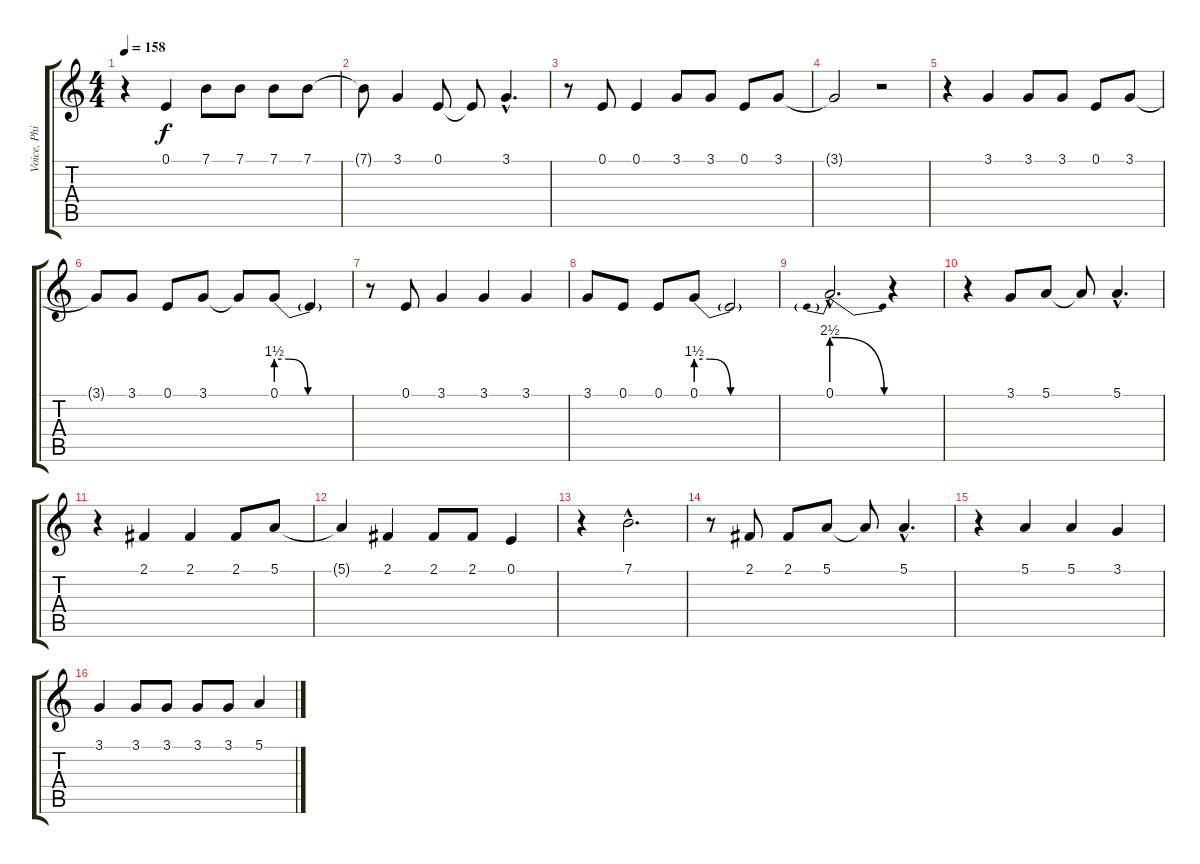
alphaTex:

\track ("Voice, Phill" "Voice, Phi") {instrument lead2sawtooth}
\staff {score tabs}
\tuning (E4 B3 G3 D3 A2 E2) {hide}
\ts (4 4)
\tempo 158
\clef g2
\ks c
r.4{dy f} 0.1.4 7.1.8 7.1.8 7.1.8 7.1.8 |
7.1{t}.8 3.1.4 0.1.8 0.1{t}.8 3.1{hac}.4{d} |
r.8 0.1.8 0.1.4 3.1.8 3.1.8 0.1.8 3.1.8 |
3.1{t}.2 r.2 |
r.4 3.1.4 3.1.8 3.1.8 0.1.8 3.1.8 |
3.1{t}.8 3.1.8 0.1.8 3.1.8 3.1{t}.8 0.1{be (custom 0 6 10 6 25 0 30 0 40 0 60 0)}.8 0.1{t}.4 |
r.8 0.1.8 3.1.4 3.1.4 3.1.4 |
3.1.8 0.1.8 0.1.8 0.1{be (custom 0 6 10 6 25 0 40 0 60 0)}.8 0.1{t}.2 |
0.1{be (prebendrelease 0 10 60 0) hac}.2{d} r.4 |
r.4 3.1.8 5.1.8 5.1{t}.8 5.1{hac}.4{d} |
r.4 2.1.4 2.1.4 2.1.8 5.1.8 |
5.1{t}.4 2.1.4 2.1.8 2.1.8 0.1.4 |
r.4 7.1{hac}.2{d} |
r.8 2.1.8 2.1.8 5.1.8 5.1{t}.8 5.1{hac}.4{d} |
r.4 5.1.4 5.1.4 3.1.4 |
3.1.4 3.1.8 3.1.8 3.1.8 3.1.8 5.1.4
